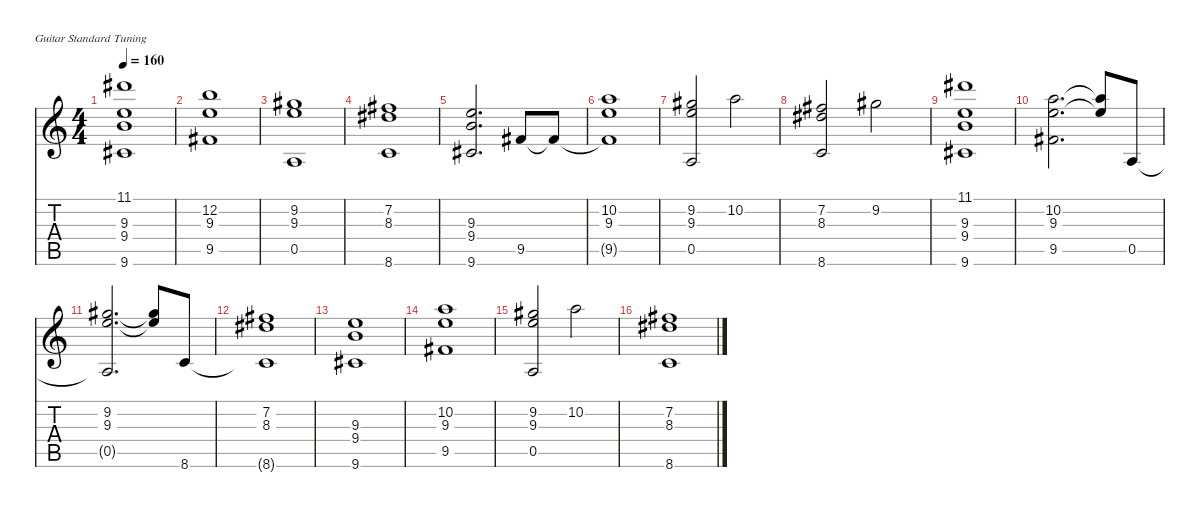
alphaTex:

\defaultSystemsLayout 4
\hideDynamics
\bracketExtendMode nobrackets
\singleTrackTrackNamePolicy hidden
\multiTrackTrackNamePolicy hidden
\firstSystemTrackNameMode fullname
\firstSystemTrackNameOrientation horizontal
\otherSystemsTrackNameOrientation horizontal
\track ("Clean 2" "el.guit.") {instrument electricguitarclean}
\staff {score tabs}
\tuning (E4 B3 G3 D3 A2 E2)
\ts (4 4)
\beaming (8 2 2 2 2)
\tempo 160
\clef g2
\ks c
(11.1{acc #} 9.3 9.4 9.6{acc #}).1{dy f beam Down} |
(12.2 9.3 9.5{acc #}).1{beam Down} |
(9.2{acc #} 9.3 0.5).1{beam Up} |
(7.2{acc #} 8.3{acc #} 8.6).1{beam Up} |
(9.3 9.4 9.6{acc #}).2{d beam Up} 9.5{acc #}.8{beam Up} 9.5{t acc #}.8{beam Up} |
(10.2 9.3 9.5{t acc #}).1{beam Down} |
(9.2{acc #} 9.3 0.5).2{beam Up} 10.2.2{beam Down} |
(7.2{acc #} 8.3{acc #} 8.6).2{beam Up} 9.2{acc #}.2{beam Down} |
(11.1{acc #} 9.3 9.4 9.6{acc #}).1{beam Down} |
(10.2 9.3 9.5{acc #}).2{d beam Down} (10.2{t} 9.3{t}).8{beam Up} 0.5.8{beam Up} |
(9.2{acc #} 9.3 0.5{t}).2{d beam Up} (9.2{t acc #} 9.3{t}).8{beam Up} 8.6.8{beam Up} |
(7.2{acc #} 8.3{acc #} 8.6{t}).1{beam Up} |
(9.3 9.4 9.6{acc #}).1{beam Up} |
(10.2 9.3 9.5{acc #}).1{beam Down} |
(9.2{acc #} 9.3 0.5).2{beam Up} 10.2.2{beam Down} |
(7.2{acc #} 8.3{acc #} 8.6).1{beam Up}
